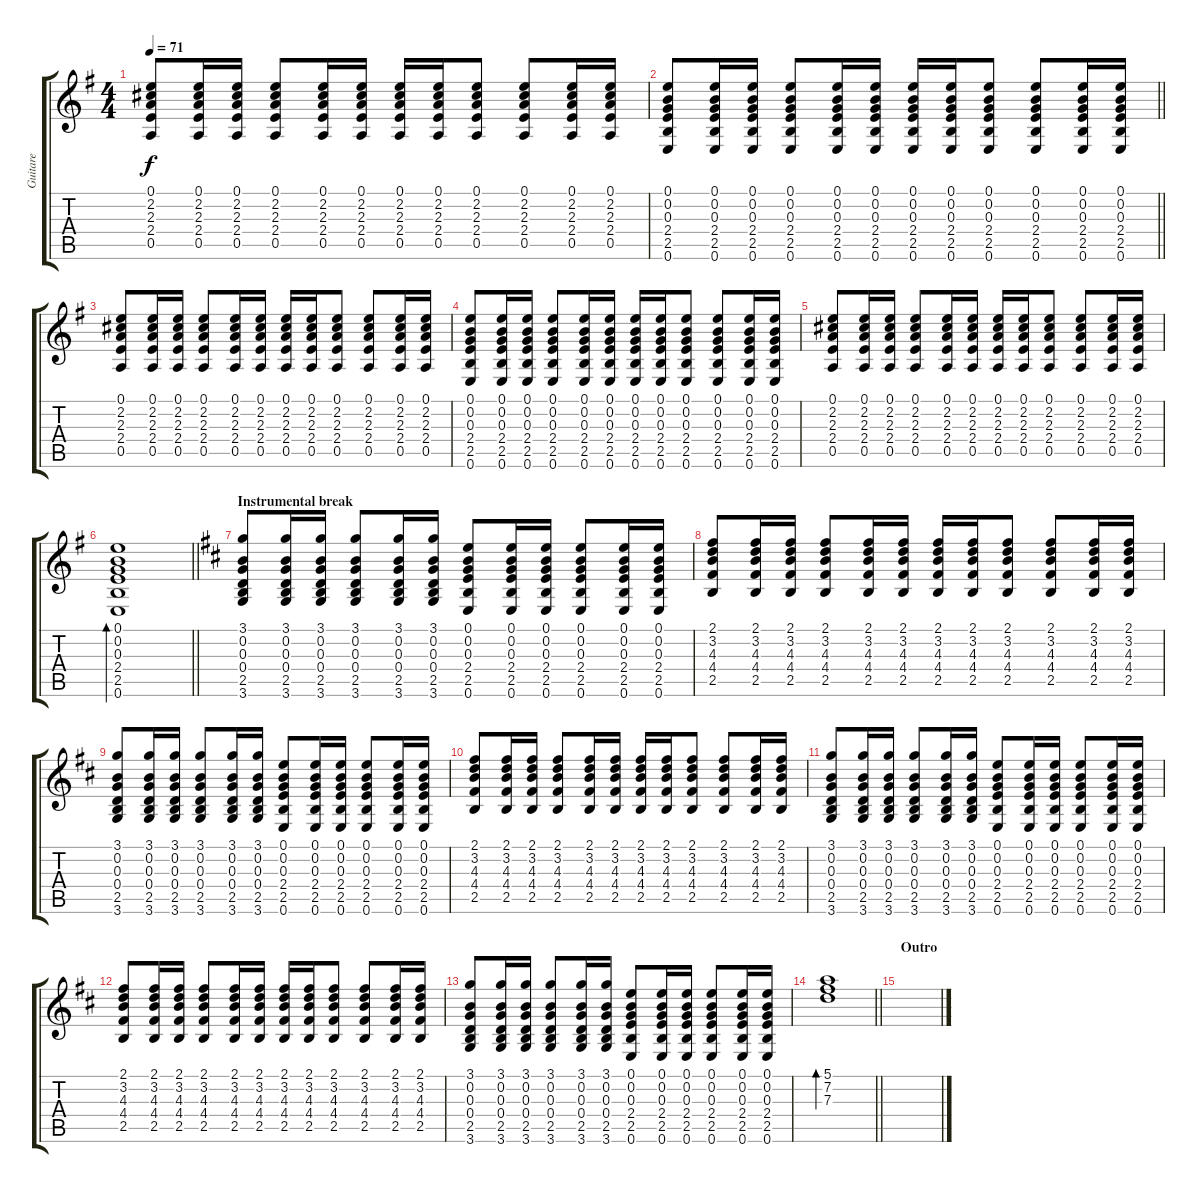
\track ("Guitare" "Guitare") {instrument electricguitarjazz}
\staff {score tabs}
\tuning (E4 B3 G3 D3 A2 E2) {hide}
\ts (4 4)
\tempo 71
\clef g2
\ks eminor
(0.1 2.2 2.3 2.4 0.5).8{dy f} (0.1 2.2 2.3 2.4 0.5).16 (0.1 2.2 2.3 2.4 0.5).16 (0.1 2.2 2.3 2.4 0.5).8 (0.1 2.2 2.3 2.4 0.5).16 (0.1 2.2 2.3 2.4 0.5).16 (0.1 2.2 2.3 2.4 0.5).16 (0.1 2.2 2.3 2.4 0.5).16 (0.1 2.2 2.3 2.4 0.5).8 (0.1 2.2 2.3 2.4 0.5).8 (0.1 2.2 2.3 2.4 0.5).16 (0.1 2.2 2.3 2.4 0.5).16 |
\barLineRight lightlight
(0.1 0.2 0.3 2.4 2.5 0.6).8 (0.1 0.2 0.3 2.4 2.5 0.6).16 (0.1 0.2 0.3 2.4 2.5 0.6).16 (0.1 0.2 0.3 2.4 2.5 0.6).8 (0.1 0.2 0.3 2.4 2.5 0.6).16 (0.1 0.2 0.3 2.4 2.5 0.6).16 (0.1 0.2 0.3 2.4 2.5 0.6).16 (0.1 0.2 0.3 2.4 2.5 0.6).16 (0.1 0.2 0.3 2.4 2.5 0.6).8 (0.1 0.2 0.3 2.4 2.5 0.6).8 (0.1 0.2 0.3 2.4 2.5 0.6).16 (0.1 0.2 0.3 2.4 2.5 0.6).16 |
(0.1 2.2 2.3 2.4 0.5).8 (0.1 2.2 2.3 2.4 0.5).16 (0.1 2.2 2.3 2.4 0.5).16 (0.1 2.2 2.3 2.4 0.5).8 (0.1 2.2 2.3 2.4 0.5).16 (0.1 2.2 2.3 2.4 0.5).16 (0.1 2.2 2.3 2.4 0.5).16 (0.1 2.2 2.3 2.4 0.5).16 (0.1 2.2 2.3 2.4 0.5).8 (0.1 2.2 2.3 2.4 0.5).8 (0.1 2.2 2.3 2.4 0.5).16 (0.1 2.2 2.3 2.4 0.5).16 |
(0.1 0.2 0.3 2.4 2.5 0.6).8 (0.1 0.2 0.3 2.4 2.5 0.6).16 (0.1 0.2 0.3 2.4 2.5 0.6).16 (0.1 0.2 0.3 2.4 2.5 0.6).8 (0.1 0.2 0.3 2.4 2.5 0.6).16 (0.1 0.2 0.3 2.4 2.5 0.6).16 (0.1 0.2 0.3 2.4 2.5 0.6).16 (0.1 0.2 0.3 2.4 2.5 0.6).16 (0.1 0.2 0.3 2.4 2.5 0.6).8 (0.1 0.2 0.3 2.4 2.5 0.6).8 (0.1 0.2 0.3 2.4 2.5 0.6).16 (0.1 0.2 0.3 2.4 2.5 0.6).16 |
(0.1 2.2 2.3 2.4 0.5).8 (0.1 2.2 2.3 2.4 0.5).16 (0.1 2.2 2.3 2.4 0.5).16 (0.1 2.2 2.3 2.4 0.5).8 (0.1 2.2 2.3 2.4 0.5).16 (0.1 2.2 2.3 2.4 0.5).16 (0.1 2.2 2.3 2.4 0.5).16 (0.1 2.2 2.3 2.4 0.5).16 (0.1 2.2 2.3 2.4 0.5).8 (0.1 2.2 2.3 2.4 0.5).8 (0.1 2.2 2.3 2.4 0.5).16 (0.1 2.2 2.3 2.4 0.5).16 |
\barLineRight lightlight
(0.1 0.2 0.3 2.4 2.5 0.6).1{bd 240} |
\section ("" "Instrumental break")
\ks bminor
(3.1 0.2 0.3 0.4 2.5 3.6).8 (3.1 0.2 0.3 0.4 2.5 3.6).16 (3.1 0.2 0.3 0.4 2.5 3.6).16 (3.1 0.2 0.3 0.4 2.5 3.6).8 (3.1 0.2 0.3 0.4 2.5 3.6).16 (3.1 0.2 0.3 0.4 2.5 3.6).16 (0.1 0.2 0.3 2.4 2.5 0.6).8 (0.1 0.2 0.3 2.4 2.5 0.6).16 (0.1 0.2 0.3 2.4 2.5 0.6).16 (0.1 0.2 0.3 2.4 2.5 0.6).8 (0.1 0.2 0.3 2.4 2.5 0.6).16 (0.1 0.2 0.3 2.4 2.5 0.6).16 |
(2.1 3.2 4.3 4.4 2.5).8 (2.1 3.2 4.3 4.4 2.5).16 (2.1 3.2 4.3 4.4 2.5).16 (2.1 3.2 4.3 4.4 2.5).8 (2.1 3.2 4.3 4.4 2.5).16 (2.1 3.2 4.3 4.4 2.5).16 (2.1 3.2 4.3 4.4 2.5).16 (2.1 3.2 4.3 4.4 2.5).16 (2.1 3.2 4.3 4.4 2.5).8 (2.1 3.2 4.3 4.4 2.5).8 (2.1 3.2 4.3 4.4 2.5).16 (2.1 3.2 4.3 4.4 2.5).16 |
(3.1 0.2 0.3 0.4 2.5 3.6).8 (3.1 0.2 0.3 0.4 2.5 3.6).16 (3.1 0.2 0.3 0.4 2.5 3.6).16 (3.1 0.2 0.3 0.4 2.5 3.6).8 (3.1 0.2 0.3 0.4 2.5 3.6).16 (3.1 0.2 0.3 0.4 2.5 3.6).16 (0.1 0.2 0.3 2.4 2.5 0.6).8 (0.1 0.2 0.3 2.4 2.5 0.6).16 (0.1 0.2 0.3 2.4 2.5 0.6).16 (0.1 0.2 0.3 2.4 2.5 0.6).8 (0.1 0.2 0.3 2.4 2.5 0.6).16 (0.1 0.2 0.3 2.4 2.5 0.6).16 |
(2.1 3.2 4.3 4.4 2.5).8 (2.1 3.2 4.3 4.4 2.5).16 (2.1 3.2 4.3 4.4 2.5).16 (2.1 3.2 4.3 4.4 2.5).8 (2.1 3.2 4.3 4.4 2.5).16 (2.1 3.2 4.3 4.4 2.5).16 (2.1 3.2 4.3 4.4 2.5).16 (2.1 3.2 4.3 4.4 2.5).16 (2.1 3.2 4.3 4.4 2.5).8 (2.1 3.2 4.3 4.4 2.5).8 (2.1 3.2 4.3 4.4 2.5).16 (2.1 3.2 4.3 4.4 2.5).16 |
(3.1 0.2 0.3 0.4 2.5 3.6).8 (3.1 0.2 0.3 0.4 2.5 3.6).16 (3.1 0.2 0.3 0.4 2.5 3.6).16 (3.1 0.2 0.3 0.4 2.5 3.6).8 (3.1 0.2 0.3 0.4 2.5 3.6).16 (3.1 0.2 0.3 0.4 2.5 3.6).16 (0.1 0.2 0.3 2.4 2.5 0.6).8 (0.1 0.2 0.3 2.4 2.5 0.6).16 (0.1 0.2 0.3 2.4 2.5 0.6).16 (0.1 0.2 0.3 2.4 2.5 0.6).8 (0.1 0.2 0.3 2.4 2.5 0.6).16 (0.1 0.2 0.3 2.4 2.5 0.6).16 |
(2.1 3.2 4.3 4.4 2.5).8 (2.1 3.2 4.3 4.4 2.5).16 (2.1 3.2 4.3 4.4 2.5).16 (2.1 3.2 4.3 4.4 2.5).8 (2.1 3.2 4.3 4.4 2.5).16 (2.1 3.2 4.3 4.4 2.5).16 (2.1 3.2 4.3 4.4 2.5).16 (2.1 3.2 4.3 4.4 2.5).16 (2.1 3.2 4.3 4.4 2.5).8 (2.1 3.2 4.3 4.4 2.5).8 (2.1 3.2 4.3 4.4 2.5).16 (2.1 3.2 4.3 4.4 2.5).16 |
(3.1 0.2 0.3 0.4 2.5 3.6).8 (3.1 0.2 0.3 0.4 2.5 3.6).16 (3.1 0.2 0.3 0.4 2.5 3.6).16 (3.1 0.2 0.3 0.4 2.5 3.6).8 (3.1 0.2 0.3 0.4 2.5 3.6).16 (3.1 0.2 0.3 0.4 2.5 3.6).16 (0.1 0.2 0.3 2.4 2.5 0.6).8 (0.1 0.2 0.3 2.4 2.5 0.6).16 (0.1 0.2 0.3 2.4 2.5 0.6).16 (0.1 0.2 0.3 2.4 2.5 0.6).8 (0.1 0.2 0.3 2.4 2.5 0.6).16 (0.1 0.2 0.3 2.4 2.5 0.6).16 |
\barLineRight lightlight
(5.1 7.2 7.3).1{bd 240} |
\section ("" "Outro")
